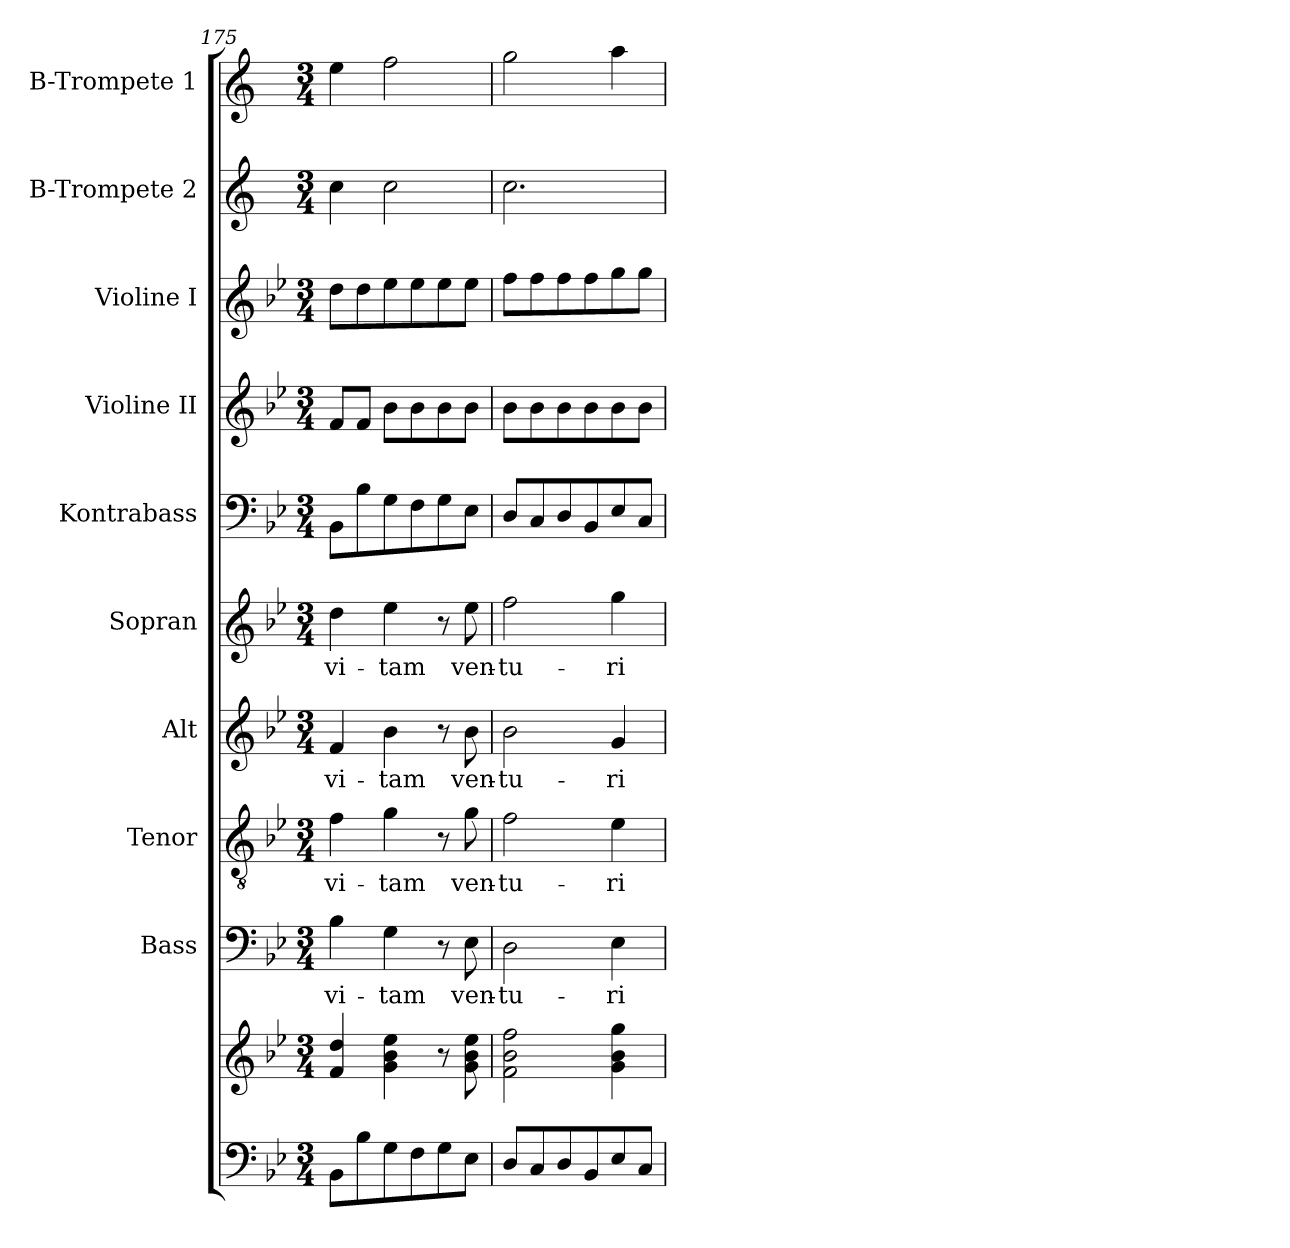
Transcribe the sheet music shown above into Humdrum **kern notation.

**kern	**kern	**kern	**text	**kern	**text	**kern	**text	**kern	**text	**kern	**kern	**kern	**kern	**kern
*part10	*part10	*part9	*part9	*part8	*part8	*part7	*part7	*part6	*part6	*part5	*part4	*part3	*part2	*part1
*staff11	*staff10	*staff9	*staff9	*staff8	*staff8	*staff7	*staff7	*staff6	*staff6	*staff5	*staff4	*staff3	*staff2	*staff1
*	*	*I"Bass	*	*I"Tenor	*	*I"Alt	*	*I"Sopran	*	*I"Kontrabass	*I"Violine II	*I"Violine I	*I"B-Trompete 2	*I"B-Trompete 1
*	*	*I'B.	*	*I'T.	*	*I'A.	*	*I'S.	*	*I'Kb.	*I'Vl. II	*I'Vl. I	*I'B Trp. 2	*I'B Trp. 1
*clefF4	*clefG2	*clefF4	*	*clefGv2	*	*clefG2	*	*clefG2	*	*clefF4	*clefG2	*clefG2	*clefG2	*clefG2
*	*	*	*	*	*	*	*	*	*	*ITrd7c12	*	*	*ITrd1c2	*ITrd1c2
*k[b-e-]	*k[b-e-]	*k[b-e-]	*	*k[b-e-]	*	*k[b-e-]	*	*k[b-e-]	*	*k[b-e-]	*k[b-e-]	*k[b-e-]	*k[b-e-]	*k[b-e-]
*B-:	*B-:	*B-:	*	*B-:	*	*B-:	*	*B-:	*	*B-:	*B-:	*B-:	*B-:	*B-:
*M3/4	*M3/4	*M3/4	*	*M3/4	*	*M3/4	*	*M3/4	*	*M3/4	*M3/4	*M3/4	*M3/4	*M3/4
=175	=175	=175	=175	=175	=175	=175	=175	=175	=175	=175	=175	=175	=175	=175
!	!	!	!LO:LY:b	!	!LO:LY:b	!	!LO:LY:b	!	!LO:LY:b	!	!	!	!	!
8BB-\L	4f/ 4dd/	4B-\	vi-	4f\	vi-	4f/	vi-	4dd\	vi-	8BBB-\L	8f/L	8dd\L	4b-\	4dd\
8B-\	.	.	.	.	.	.	.	.	.	8BB-\	8f/J	8dd\	.	.
!	!	!	!LO:LY:b	!	!LO:LY:b	!	!LO:LY:b	!	!LO:LY:b	!	!	!	!	!
8G\	4g\ 4b-\ 4ee-\	4G\	-tam	4g\	-tam	4b-\	-tam	4ee-\	-tam	8GG\	8b-\L	8ee-\	2b-\	2ee-\
8F\	.	.	.	.	.	.	.	.	.	8FF\	8b-\	8ee-\	.	.
8G\	8r	8r	.	8r	.	8r	.	8r	.	8GG\	8b-\	8ee-\	.	.
!	!	!	!LO:LY:b	!	!LO:LY:b	!	!LO:LY:b	!	!LO:LY:b	!	!	!	!	!
8E-\J	8g\ 8b-\ 8ee-\	8E-\	ven-	8g\	ven-	8b-\	ven-	8ee-\	ven-	8EE-\J	8b-\J	8ee-\J	.	.
!!LO:PB:g=z
=176	=176	=176	=176	=176	=176	=176	=176	=176	=176	=176	=176	=176	=176	=176
!	!	!	!LO:LY:b	!	!LO:LY:b	!	!LO:LY:b	!	!LO:LY:b	!	!	!	!	!
8D/L	2f\ 2b-\ 2ff\	2D\	-tu-	2f\	-tu-	2b-\	-tu-	2ff\	-tu-	8DD/L	8b-\L	8ff\L	2.b-\	2ff\
8C/	.	.	.	.	.	.	.	.	.	8CC/	8b-\	8ff\	.	.
8D/	.	.	.	.	.	.	.	.	.	8DD/	8b-\	8ff\	.	.
8BB-/	.	.	.	.	.	.	.	.	.	8BBB-/	8b-\	8ff\	.	.
!	!	!	!LO:LY:b	!	!LO:LY:b	!	!LO:LY:b	!	!LO:LY:b	!	!	!	!	!
8E-/	4g\ 4b-\ 4gg\	4E-\	-ri	4e-\	-ri	4g/	-ri	4gg\	-ri	8EE-/	8b-\	8gg\	.	4gg\
8C/J	.	.	.	.	.	.	.	.	.	8CC/J	8b-\J	8gg\J	.	.
=	=	=	=	=	=	=	=	=	=	=	=	=	=	=
*-	*-	*-	*-	*-	*-	*-	*-	*-	*-	*-	*-	*-	*-	*-
